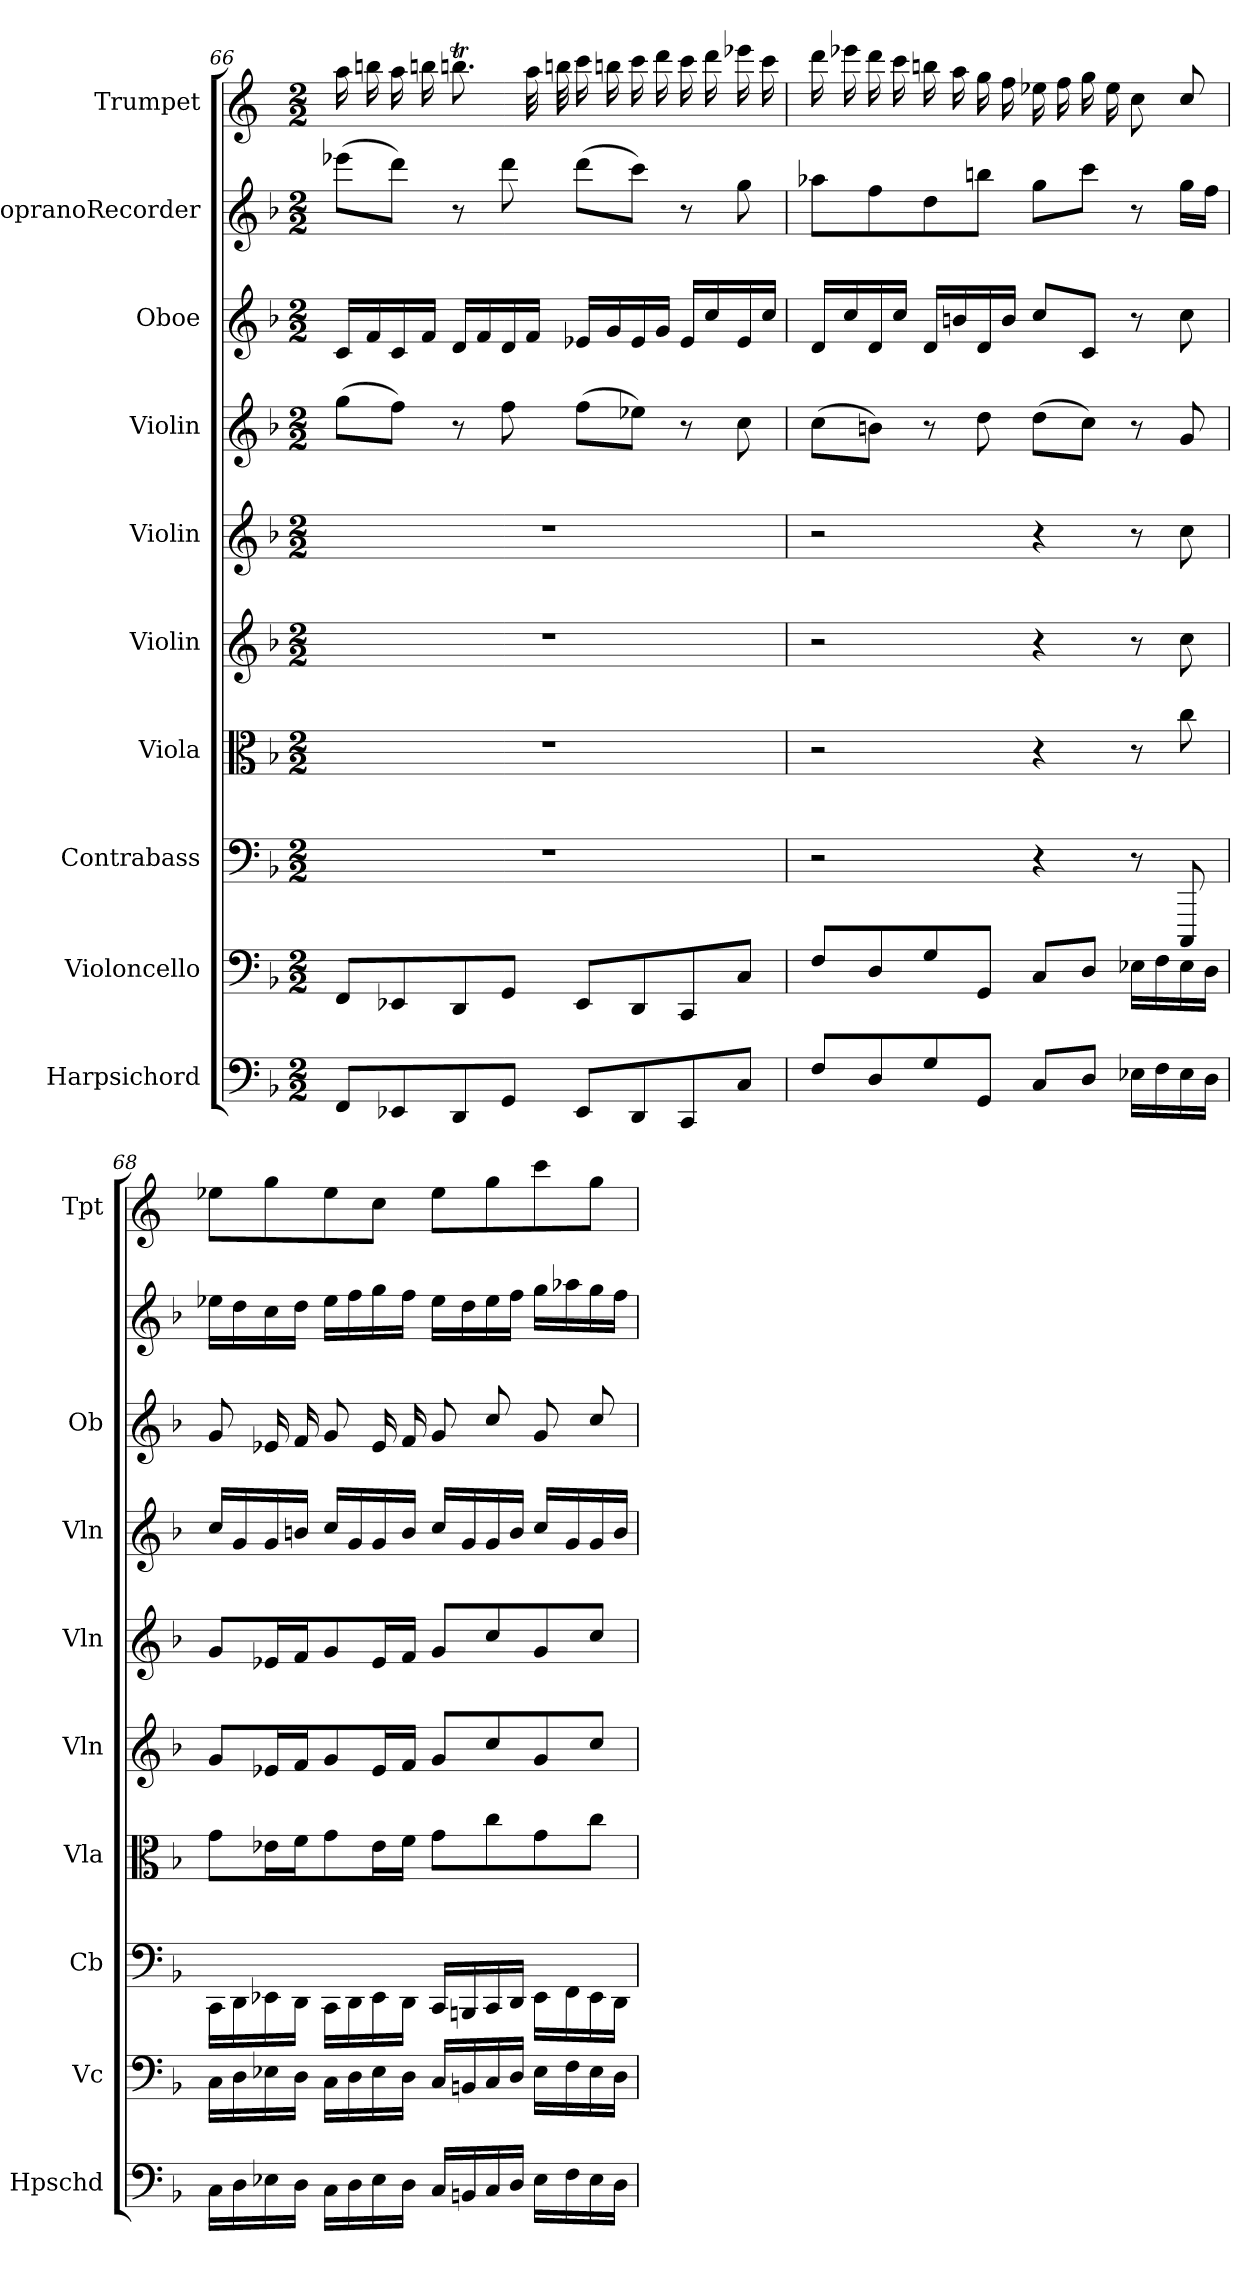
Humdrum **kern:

**kern	**kern	**kern	**kern	**kern	**kern	**kern	**kern	**kern	**kern
*part10	*part9	*part8	*part7	*part6	*part5	*part4	*part3	*part2	*part1
*staff10	*staff9	*staff8	*staff7	*staff6	*staff5	*staff4	*staff3	*staff2	*staff1
*I"Harpsichord	*I"Violoncello	*I"Contrabass	*I"Viola	*I"Violin	*I"Violin	*I"Violin	*I"Oboe	*I"SopranoRecorder	*I"Trumpet
*I'Hpschd	*I'Vc	*I'Cb	*I'Vla	*I'Vln	*I'Vln	*I'Vln	*I'Ob	*	*I'Tpt
*clefF4	*clefF4	*clefF4	*clefC3	*clefG2	*clefG2	*clefG2	*clefG2	*clefG2	*clefG2
*k[b-]	*k[b-]	*k[b-]	*k[b-]	*k[b-]	*k[b-]	*k[b-]	*k[b-]	*k[b-]	*k[]
*M2/2	*M2/2	*M2/2	*M2/2	*M2/2	*M2/2	*M2/2	*M2/2	*M2/2	*M2/2
=66	=66	=66	=66	=66	=66	=66	=66	=66	=66
8FF/L	8FF/L	1r	1r	1r	1r	(8gg\L	16c/LL	(8eee-X\L	16aa\
.	.	.	.	.	.	.	16f/	.	16bbn\
8EE-X/	8EE-X/	.	.	.	.	8ff\J)	16c/	8ddd\J)	16aa\
.	.	.	.	.	.	.	16f/JJ	.	16bbn\
8DD/	8DD/	.	.	.	.	8r	16d/LL	8r	8.bbnt\
.	.	.	.	.	.	.	16f/	.	.
8GG/J	8GG/J	.	.	.	.	8ff\	16d/	8ddd\	.
.	.	.	.	.	.	.	16f/JJ	.	32aa\
.	.	.	.	.	.	.	.	.	32bbn\
8EE-/L	8EE-/L	.	.	.	.	(8ff\L	16e-X/LL	(8ddd\L	16ccc\
.	.	.	.	.	.	.	16g/	.	16bbn\
8DD/	8DD/	.	.	.	.	8ee-X\J)	16e-/	8ccc\J)	16ccc\
.	.	.	.	.	.	.	16g/JJ	.	16ddd\
8CC/	8CC/	.	.	.	.	8r	16e-/LL	8r	16ccc\
.	.	.	.	.	.	.	16cc/	.	16ddd\
8C/J	8C/J	.	.	.	.	8cc\	16e-/	8gg\	16eee-X\
.	.	.	.	.	.	.	16cc/JJ	.	16ccc\
=67	=67	=67	=67	=67	=67	=67	=67	=67	=67
8F/L	8F/L	2r	2r	2r	2r	(8cc\L	16d/LL	8aa-X\L	16ddd\
.	.	.	.	.	.	.	16cc/	.	16eee-X\
8D/	8D/	.	.	.	.	8bn\J)	16d/	8ff\	16ddd\
.	.	.	.	.	.	.	16cc/JJ	.	16ccc\
8G/	8G/	.	.	.	.	8r	16d/LL	8dd\	16bbn\
.	.	.	.	.	.	.	16bn/	.	16aa\
8GG/J	8GG/J	.	.	.	.	8dd\	16d/	8bbn\J	16gg\
.	.	.	.	.	.	.	16b/JJ	.	16ff\
8C/L	8C/L	4r	4r	4r	4r	(8dd\L	8cc/L	8gg\L	16ee-X\
.	.	.	.	.	.	.	.	.	16ff\
8D/J	8D/J	.	.	.	.	8cc\J)	8c/J	8ccc\J	16gg\
.	.	.	.	.	.	.	.	.	16ee-\
16E-X\LL	16E-X\LL	8r	8r	8r	8r	8r	8r	8r	8cc\
16F\	16F\	.	.	.	.	.	.	.	.
16E-\	16E-\	8CCC/	8cc\	8cc\	8cc\	8g/	8cc\	16gg\LL	8cc/
16D\JJ	16D\JJ	.	.	.	.	.	.	16ff\JJ	.
=68	=68	=68	=68	=68	=68	=68	=68	=68	=68
16C\LL	16C\LL	16CC\LL	8g\L	8g/L	8g/L	16cc/LL	8g/	16ee-X\LL	8ee-X\L
16D\	16D\	16DD\	.	.	.	16g/	.	16dd\	.
16E-X\	16E-X\	16EE-X\	16e-X\L	16e-X/L	16e-X/L	16g/	16e-X/	16cc\	8gg\
16D\JJ	16D\JJ	16DD\JJ	16f\J	16f/J	16f/J	16bn/JJ	16f/	16dd\JJ	.
16C\LL	16C\LL	16CC\LL	8g\	8g/	8g/	16cc/LL	8g/	16ee-\LL	8ee-\
16D\	16D\	16DD\	.	.	.	16g/	.	16ff\	.
16E-\	16E-\	16EE-\	16e-\L	16e-/L	16e-/L	16g/	16e-/	16gg\	8cc\J
16D\JJ	16D\JJ	16DD\JJ	16f\JJ	16f/JJ	16f/JJ	16b/JJ	16f/	16ff\JJ	.
16C/LL	16C/LL	16CC/LL	8g\L	8g/L	8g/L	16cc/LL	8g/	16ee-\LL	8ee-\L
16BBn/	16BBn/	16BBBn/	.	.	.	16g/	.	16dd\	.
16C/	16C/	16CC/	8cc\	8cc/	8cc/	16g/	8cc/	16ee-\	8gg\
16D/JJ	16D/JJ	16DD/JJ	.	.	.	16b/JJ	.	16ff\JJ	.
16E-\LL	16E-\LL	16EE-\LL	8g\	8g/	8g/	16cc/LL	8g/	16gg\LL	8ccc\
16F\	16F\	16FF\	.	.	.	16g/	.	16aa-X\	.
16E-\	16E-\	16EE-\	8cc\J	8cc/J	8cc/J	16g/	8cc/	16gg\	8gg\J
16D\JJ	16D\JJ	16DD\JJ	.	.	.	16b/JJ	.	16ff\JJ	.
=	=	=	=	=	=	=	=	=	=
*-	*-	*-	*-	*-	*-	*-	*-	*-	*-
